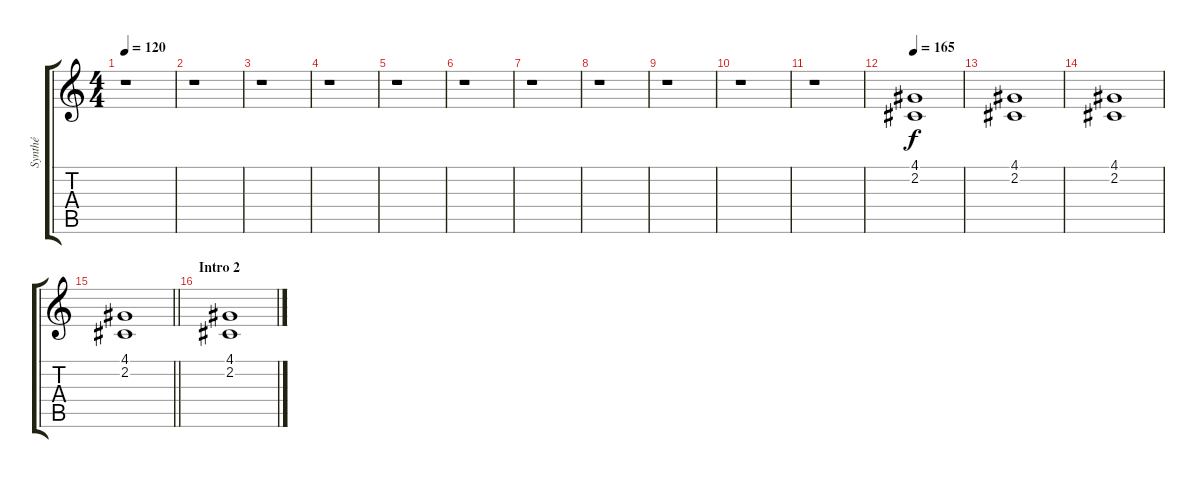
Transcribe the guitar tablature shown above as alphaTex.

\track ("Synthé" "Synthé") {instrument stringensemble1}
\staff {score tabs}
\tuning (E4 B3 G3 D3 A2 E2) {hide}
\ts (4 4)
\tempo 120
\clef g2
\ks c
r.1{dy f} |
r.1 |
r.1 |
r.1 |
r.1 |
r.1 |
r.1 |
r.1 |
r.1 |
r.1 |
r.1 |
\tempo 165
(4.1 2.2).1{volume 10 balance 8} |
(4.1 2.2).1 |
(4.1 2.2).1 |
\barLineRight lightlight
(4.1 2.2).1{volume 10 balance 8} |
\section ("" "Intro 2")
(4.1 2.2).1{volume 10 balance 8}
